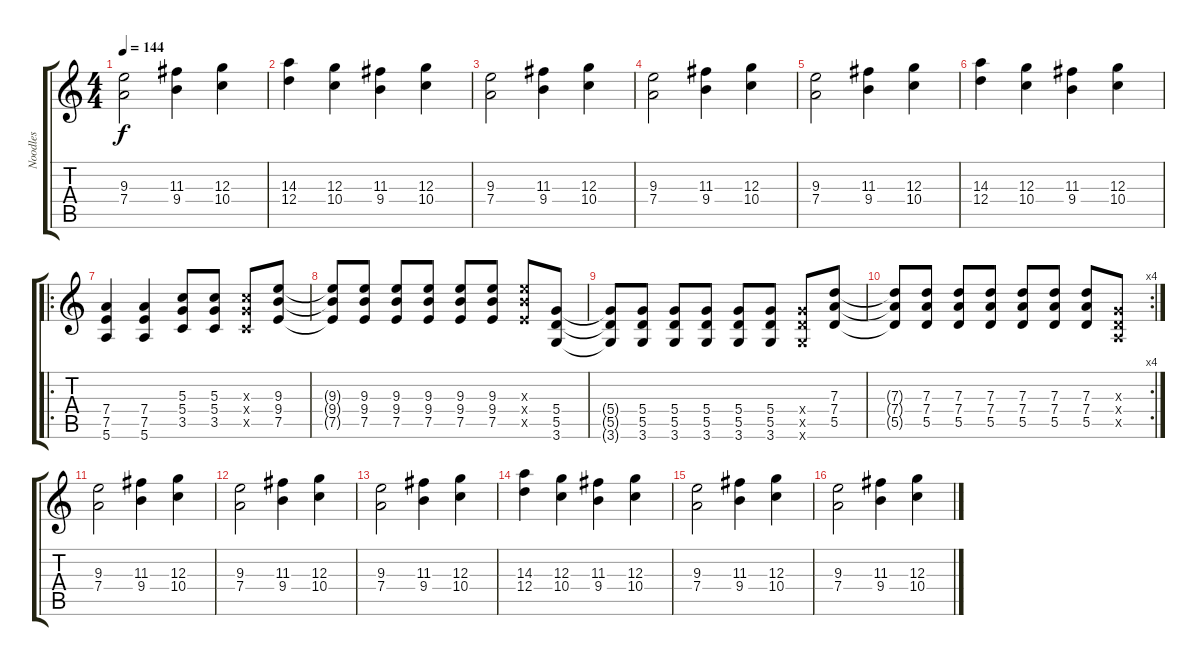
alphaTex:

\track ("Noodles" "Noodles") {instrument distortionguitar}
\staff {score tabs}
\tuning (E4 B3 G3 D3 A2 E2) {hide}
\ts (4 4)
\tempo 144
\clef g2
\ks c
(9.3 7.4).2{dy f} (11.3 9.4).4 (12.3 10.4).4 |
(14.3 12.4).4 (12.3 10.4).4 (11.3 9.4).4 (12.3 10.4).4 |
(9.3 7.4).2 (11.3 9.4).4 (12.3 10.4).4 |
(9.3 7.4).2 (11.3 9.4).4 (12.3 10.4).4 |
(9.3 7.4).2 (11.3 9.4).4 (12.3 10.4).4 |
(14.3 12.4).4 (12.3 10.4).4 (11.3 9.4).4 (12.3 10.4).4 |
\ro
(7.4 7.5 5.6).4 (7.4 7.5 5.6).4 (5.3 5.4 3.5).8 (5.3 5.4 3.5).8 (5.3{x} 5.4{x} 3.5{x}).8 (9.3 9.4 7.5).8 |
(9.3{t} 9.4{t} 7.5{t}).8 (9.3 9.4 7.5).8 (9.3 9.4 7.5).8 (9.3 9.4 7.5).8 (9.3 9.4 7.5).8 (9.3 9.4 7.5).8 (9.3{x} 9.4{x} 7.5{x}).8 (5.4 5.5 3.6).8 |
(5.4{t} 5.5{t} 3.6{t}).8 (5.4 5.5 3.6).8 (5.4 5.5 3.6).8 (5.4 5.5 3.6).8 (5.4 5.5 3.6).8 (5.4 5.5 3.6).8 (5.4{x} 5.5{x} 3.6{x}).8 (7.3 7.4 5.5).8 |
\rc 4
(7.3{t} 7.4{t} 5.5{t}).8 (7.3 7.4 5.5).8 (7.3 7.4 5.5).8 (7.3 7.4 5.5).8 (7.3 7.4 5.5).8 (7.3 7.4 5.5).8 (7.3 7.4 5.5).8 (0.3{x} 0.4{x} 0.5{x}).8 |
(9.3 7.4).2 (11.3 9.4).4 (12.3 10.4).4 |
(9.3 7.4).2 (11.3 9.4).4 (12.3 10.4).4 |
(9.3 7.4).2 (11.3 9.4).4 (12.3 10.4).4 |
(14.3 12.4).4 (12.3 10.4).4 (11.3 9.4).4 (12.3 10.4).4 |
(9.3 7.4).2 (11.3 9.4).4 (12.3 10.4).4 |
(9.3 7.4).2 (11.3 9.4).4 (12.3 10.4).4
